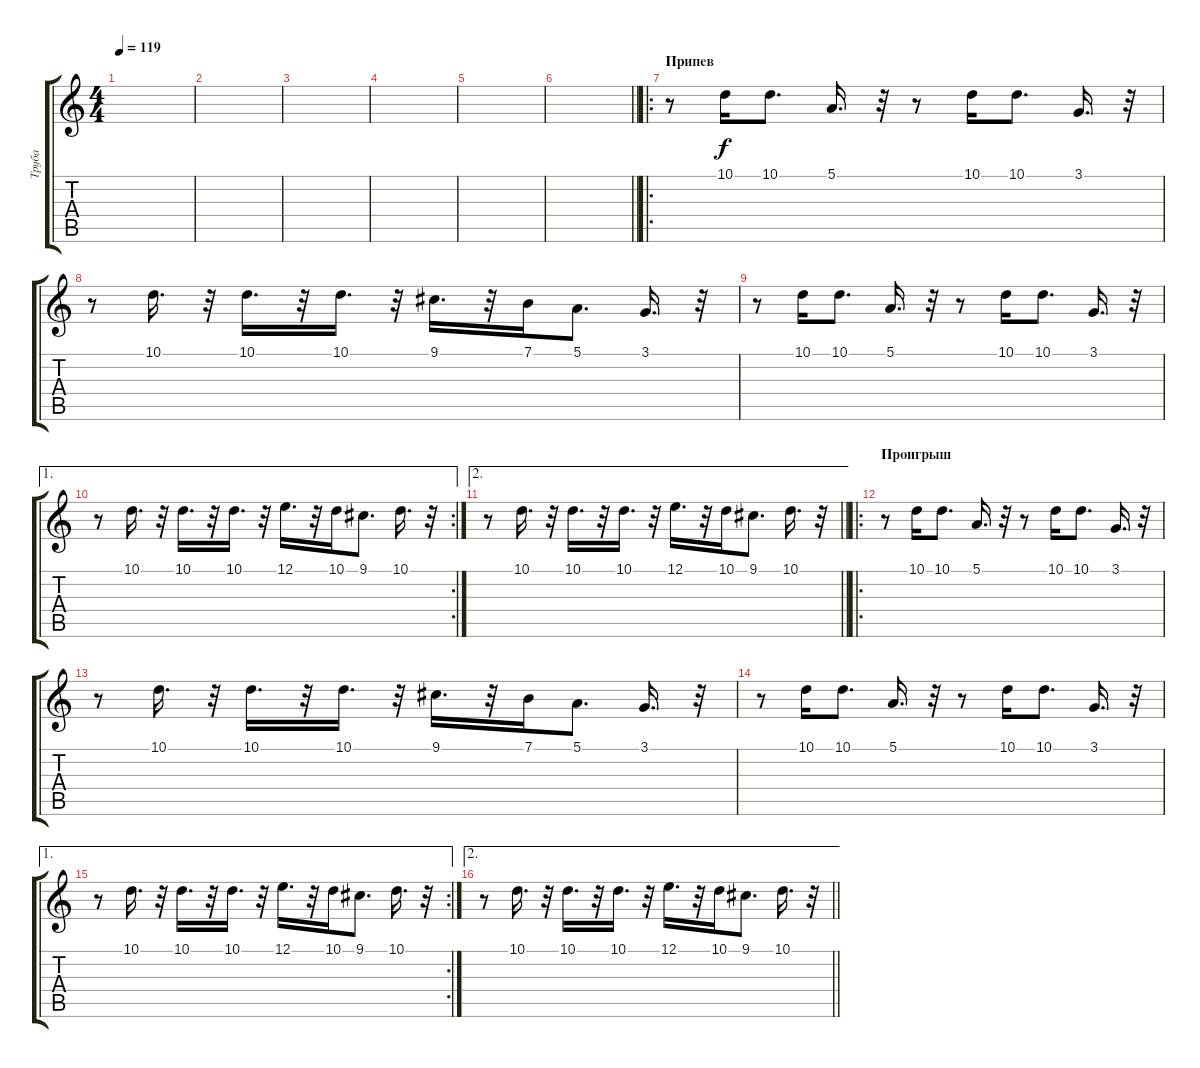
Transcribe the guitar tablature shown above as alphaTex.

\track ("Труба" "Труба") {instrument trumpet}
\staff {score tabs}
\tuning (E4 B3 G3 D3 A2 E2) {hide}
\ts (4 4)
\tempo 119
\clef g2
\ks c
|
|
|
|
|
\barLineRight lightlight
|
\ro
\section ("" "Припев")
r.8 10.1.16 10.1.8{d} 5.1.16{d} r.32 r.8 10.1.16 10.1.8{d} 3.1.16{d} r.32 |
r.8 10.1.16{d} r.32 10.1.16{d} r.32 10.1.16{d} r.32 9.1.16{d} r.32 7.1.16 5.1.8{d} 3.1.16{d} r.32 |
r.8 10.1.16 10.1.8{d} 5.1.16{d} r.32 r.8 10.1.16 10.1.8{d} 3.1.16{d} r.32 |
\ae 1
\rc 2
r.8 10.1.16{d} r.32 10.1.16{d} r.32 10.1.16{d} r.32 12.1.16{d} r.32 10.1.16 9.1.8{d} 10.1.16{d} r.32 |
\ae 2
\barLineRight lightlight
r.8 10.1.16{d} r.32 10.1.16{d} r.32 10.1.16{d} r.32 12.1.16{d} r.32 10.1.16 9.1.8{d} 10.1.16{d} r.32 |
\ro
\section ("" "Проигрыш")
r.8 10.1.16 10.1.8{d} 5.1.16{d} r.32 r.8 10.1.16 10.1.8{d} 3.1.16{d} r.32 |
r.8 10.1.16{d} r.32 10.1.16{d} r.32 10.1.16{d} r.32 9.1.16{d} r.32 7.1.16 5.1.8{d} 3.1.16{d} r.32 |
r.8 10.1.16 10.1.8{d} 5.1.16{d} r.32 r.8 10.1.16 10.1.8{d} 3.1.16{d} r.32 |
\ae 1
\rc 2
r.8 10.1.16{d} r.32 10.1.16{d} r.32 10.1.16{d} r.32 12.1.16{d} r.32 10.1.16 9.1.8{d} 10.1.16{d} r.32 |
\ae 2
\barLineRight lightlight
r.8 10.1.16{d} r.32 10.1.16{d} r.32 10.1.16{d} r.32 12.1.16{d} r.32 10.1.16 9.1.8{d} 10.1.16{d} r.32
